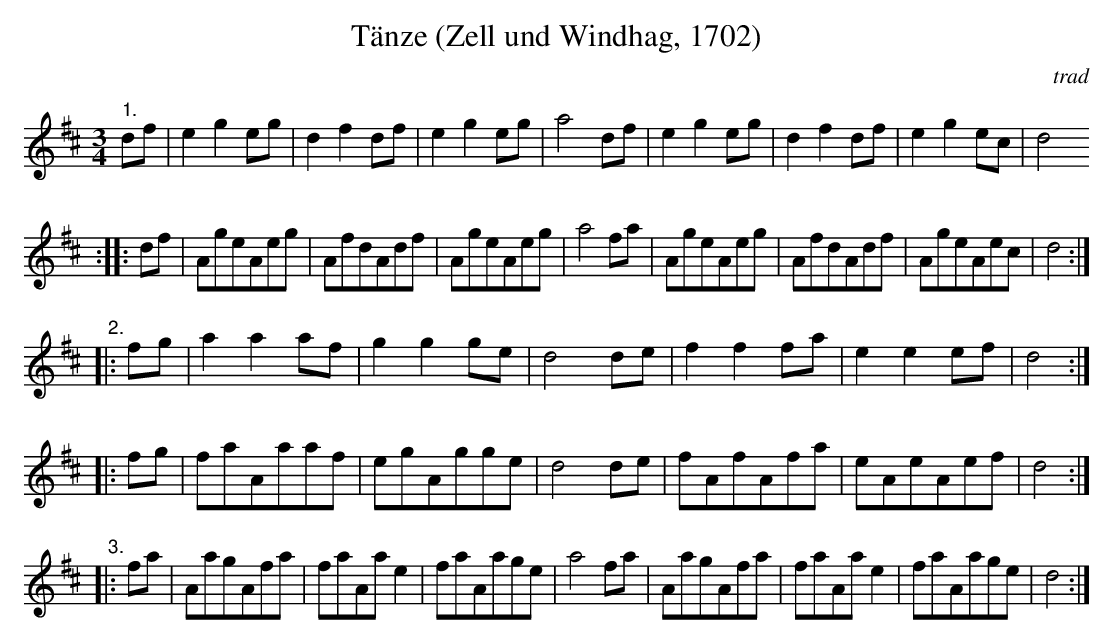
X:1
T:Tänze (Zell und Windhag, 1702)
M:3/4
L:1/8
C:trad
K:D
"1."df|e2 g2 eg|d2 f2 df|e2 g2 eg|a4  df|e2 g2 eg|d2 f2 df|e2 g2 ec|d4
:|
|:df|AgeAeg|AfdAdf|AgeAeg|a4  fa|AgeAeg|AfdAdf|AgeAec|d4  :|
"2." |: fg|a2 a2 af|g2 g2 ge|d4   de|f2 f2 fa|e2 e2 ef|d4  :|
|:fg|faAaaf|egAgge|d4  de|fAfAfa|eAeAef|d4  :|
"3." |:fa|AagAfa|faAae2|faAage|a4  fa|AagAfa|faAae2|faAage|d4  :|
